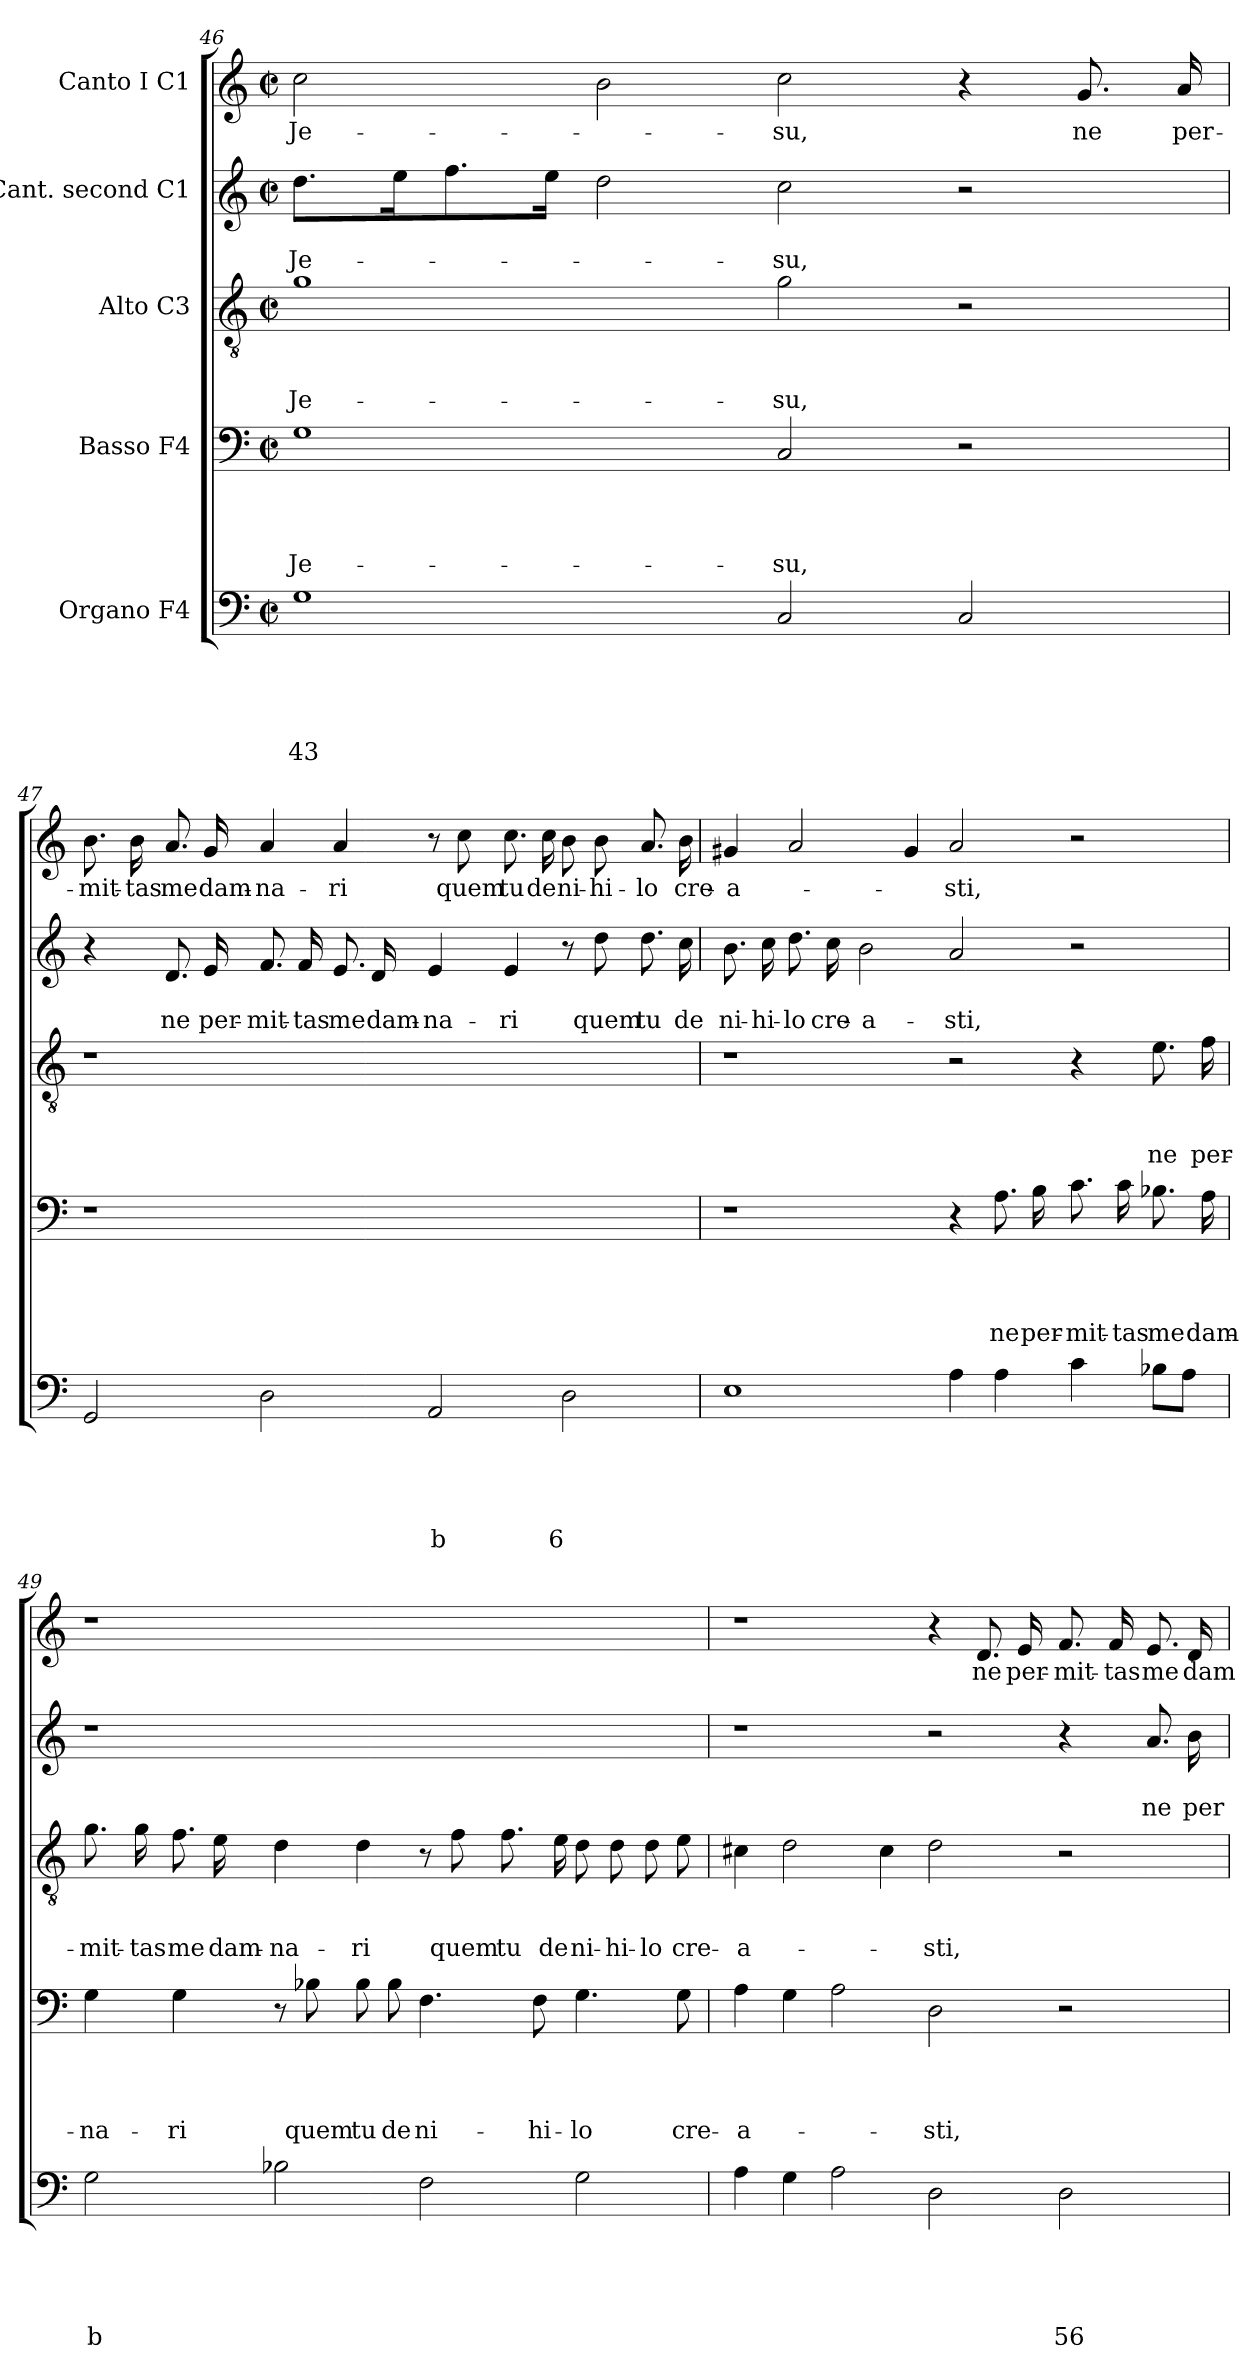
**kern	**text	**text	**text	**text	**text	**kern	**text	**text	**text	**text	**kern	**text	**text	**text	**kern	**text	**text	**kern	**text
*part5	*part5	*part5	*part5	*part5	*part5	*part4	*part4	*part4	*part4	*part4	*part3	*part3	*part3	*part3	*part2	*part2	*part2	*part1	*part1
*staff5	*staff5	*staff5	*staff5	*staff5	*staff5	*staff4	*staff4	*staff4	*staff4	*staff4	*staff3	*staff3	*staff3	*staff3	*staff2	*staff2	*staff2	*staff1	*staff1
*I"Organo F4	*	*	*	*	*	*I"Basso F4	*	*	*	*	*I"Alto C3	*	*	*	*I"Cant. second C1	*	*	*I"Canto I C1	*
*clefF4	*	*	*	*	*	*clefF4	*	*	*	*	*clefGv2	*	*	*	*clefG2	*	*	*clefG2	*
*k[]	*	*	*	*	*	*k[]	*	*	*	*	*k[]	*	*	*	*k[]	*	*	*k[]	*
*C:	*	*	*	*	*	*C:	*	*	*	*	*C:	*	*	*	*C:	*	*	*C:	*
*M2/2	*	*	*	*	*	*M2/2	*	*	*	*	*M2/2	*	*	*	*M2/2	*	*	*M2/2	*
*met(c|)	*	*	*	*	*	*met(c|)	*	*	*	*	*met(c|)	*	*	*	*met(c|)	*	*	*met(c|)	*
=46	=46	=46	=46	=46	=46	=46	=46	=46	=46	=46	=46	=46	=46	=46	=46	=46	=46	=46	=46
!	!	!	!	!	!LO:LY:b	!	!	!	!	!LO:LY:b	!	!	!	!LO:LY:b	!	!	!LO:LY:b	!	!LO:LY:b
1G	.	.	.	.	43	1G	.	.	.	Je-	1g	.	.	Je-	8.dd\L	.	Je-	2cc\	Je-
.	.	.	.	.	.	.	.	.	.	.	.	.	.	.	16ee\k	.	.	.	.
.	.	.	.	.	.	.	.	.	.	.	.	.	.	.	8.ff\	.	.	.	.
.	.	.	.	.	.	.	.	.	.	.	.	.	.	.	16ee\Jk	.	.	.	.
.	.	.	.	.	.	.	.	.	.	.	.	.	.	.	2dd\	.	.	2b\	.
!	!	!	!	!	!	!	!	!	!	!LO:LY:b	!	!	!	!LO:LY:b	!	!	!LO:LY:b	!	!LO:LY:b
2C/	.	.	.	.	.	2C/	.	.	.	-su,	2g\	.	.	-su,	2cc\	.	-su,	2cc\	-su,
2C/	.	.	.	.	.	2r	.	.	.	.	2r	.	.	.	2r	.	.	4r	.
!	!	!	!	!	!	!	!	!	!	!	!	!	!	!	!	!	!	!	!LO:LY:b
.	.	.	.	.	.	.	.	.	.	.	.	.	.	.	.	.	.	8.g/	ne
!	!	!	!	!	!	!	!	!	!	!	!	!	!	!	!	!	!	!	!LO:LY:b
.	.	.	.	.	.	.	.	.	.	.	.	.	.	.	.	.	.	16a/	per-
=47	=47	=47	=47	=47	=47	=47	=47	=47	=47	=47	=47	=47	=47	=47	=47	=47	=47	=47	=47
!	!	!	!	!	!	!	!	!	!	!	!	!	!	!	!	!	!	!	!LO:LY:b
2GG/	.	.	.	.	.	1r	.	.	.	.	1r	.	.	.	4r	.	.	8.b\	-mit-
!	!	!	!	!	!	!	!	!	!	!	!	!	!	!	!	!	!	!	!LO:LY:b
.	.	.	.	.	.	.	.	.	.	.	.	.	.	.	.	.	.	16b\	-tas
!	!	!	!	!	!	!	!	!	!	!	!	!	!	!	!	!	!LO:LY:b	!	!LO:LY:b
.	.	.	.	.	.	.	.	.	.	.	.	.	.	.	8.d/	.	ne	8.a/	me
!	!	!	!	!	!	!	!	!	!	!	!	!	!	!	!	!	!LO:LY:b	!	!LO:LY:b
.	.	.	.	.	.	.	.	.	.	.	.	.	.	.	16e/	.	per-	16g/	dam-
!	!	!	!	!	!	!	!	!	!	!	!	!	!	!	!	!	!LO:LY:b	!	!LO:LY:b
2D\	.	.	.	.	.	.	.	.	.	.	.	.	.	.	8.f/	.	-mit-	4a/	-na-
!	!	!	!	!	!	!	!	!	!	!	!	!	!	!	!	!	!LO:LY:b	!	!
.	.	.	.	.	.	.	.	.	.	.	.	.	.	.	16f/	.	-tas	.	.
!	!	!	!	!	!	!	!	!	!	!	!	!	!	!	!	!	!LO:LY:b	!	!LO:LY:b
.	.	.	.	.	.	.	.	.	.	.	.	.	.	.	8.e/	.	me	4a/	-ri
!	!	!	!	!	!	!	!	!	!	!	!	!	!	!	!	!	!LO:LY:b	!	!
.	.	.	.	.	.	.	.	.	.	.	.	.	.	.	16d/	.	dam-	.	.
!	!	!	!	!	!LO:LY:b	!	!	!	!	!	!	!	!	!	!	!	!LO:LY:b	!	!
2AA/	.	.	.	.	b	1ryy	.	.	.	.	1ryy	.	.	.	4e/	.	-na-	8r	.
!	!	!	!	!	!	!	!	!	!	!	!	!	!	!	!	!	!	!	!LO:LY:b
.	.	.	.	.	.	.	.	.	.	.	.	.	.	.	.	.	.	8cc\	quem
!	!	!	!	!	!	!	!	!	!	!	!	!	!	!	!	!	!LO:LY:b	!	!LO:LY:b
.	.	.	.	.	.	.	.	.	.	.	.	.	.	.	4e/	.	-ri	8.cc\	tu
!	!	!	!	!	!	!	!	!	!	!	!	!	!	!	!	!	!	!	!LO:LY:b
.	.	.	.	.	.	.	.	.	.	.	.	.	.	.	.	.	.	16cc\	de
!	!	!	!	!	!LO:LY:b	!	!	!	!	!	!	!	!	!	!	!	!	!	!LO:LY:b
2D\	.	.	.	.	6	.	.	.	.	.	.	.	.	.	8r	.	.	8b\	ni-
!	!	!	!	!	!	!	!	!	!	!	!	!	!	!	!	!	!LO:LY:b	!	!LO:LY:b
.	.	.	.	.	.	.	.	.	.	.	.	.	.	.	8dd\	.	quem	8b\	-hi-
!	!	!	!	!	!	!	!	!	!	!	!	!	!	!	!	!	!LO:LY:b	!	!LO:LY:b
.	.	.	.	.	.	.	.	.	.	.	.	.	.	.	8.dd\	.	tu	8.a/	-lo
!	!	!	!	!	!	!	!	!	!	!	!	!	!	!	!	!	!LO:LY:b	!	!LO:LY:b
.	.	.	.	.	.	.	.	.	.	.	.	.	.	.	16cc\	.	de	16b\	cre-
!!LO:LB:g=z
=48	=48	=48	=48	=48	=48	=48	=48	=48	=48	=48	=48	=48	=48	=48	=48	=48	=48	=48	=48
!	!	!	!	!	!	!	!	!	!	!	!	!	!	!	!	!	!LO:LY:b	!	!LO:LY:b
1E	.	.	.	.	.	1r	.	.	.	.	1r	.	.	.	8.b\	.	ni-	4g#X/	-a-
!	!	!	!	!	!	!	!	!	!	!	!	!	!	!	!	!	!LO:LY:b	!	!
.	.	.	.	.	.	.	.	.	.	.	.	.	.	.	16cc\	.	-hi-	.	.
!	!	!	!	!	!	!	!	!	!	!	!	!	!	!	!	!	!LO:LY:b	!	!
.	.	.	.	.	.	.	.	.	.	.	.	.	.	.	8.dd\	.	-lo	2a/	.
!	!	!	!	!	!	!	!	!	!	!	!	!	!	!	!	!	!LO:LY:b	!	!
.	.	.	.	.	.	.	.	.	.	.	.	.	.	.	16cc\	.	cre-	.	.
!	!	!	!	!	!	!	!	!	!	!	!	!	!	!	!	!	!LO:LY:b	!	!
.	.	.	.	.	.	.	.	.	.	.	.	.	.	.	2b\	.	-a-	.	.
.	.	.	.	.	.	.	.	.	.	.	.	.	.	.	.	.	.	4g#/	.
!	!	!	!	!	!	!	!	!	!	!	!	!	!	!	!	!	!LO:LY:b	!	!LO:LY:b
4A\	.	.	.	.	.	4r	.	.	.	.	2r	.	.	.	2a/	.	-sti,	2a/	-sti,
!	!	!	!	!	!	!	!	!	!	!LO:LY:b	!	!	!	!	!	!	!	!	!
4A\	.	.	.	.	.	8.A\	.	.	.	ne	.	.	.	.	.	.	.	.	.
!	!	!	!	!	!	!	!	!	!	!LO:LY:b	!	!	!	!	!	!	!	!	!
.	.	.	.	.	.	16B\	.	.	.	per-	.	.	.	.	.	.	.	.	.
!	!	!	!	!	!	!	!	!	!	!LO:LY:b	!	!	!	!	!	!	!	!	!
4c\	.	.	.	.	.	8.c\	.	.	.	-mit-	4r	.	.	.	2r	.	.	2r	.
!	!	!	!	!	!	!	!	!	!	!LO:LY:b	!	!	!	!	!	!	!	!	!
.	.	.	.	.	.	16c\	.	.	.	-tas	.	.	.	.	.	.	.	.	.
!	!	!	!	!	!	!	!	!	!	!LO:LY:b	!	!	!	!LO:LY:b	!	!	!	!	!
8B-X\L	.	.	.	.	.	8.B-X\	.	.	.	me	8.e\	.	.	ne	.	.	.	.	.
8A\J	.	.	.	.	.	.	.	.	.	.	.	.	.	.	.	.	.	.	.
!	!	!	!	!	!	!	!	!	!	!LO:LY:b	!	!	!	!LO:LY:b	!	!	!	!	!
.	.	.	.	.	.	16A\	.	.	.	dam-	16f\	.	.	per-	.	.	.	.	.
=49	=49	=49	=49	=49	=49	=49	=49	=49	=49	=49	=49	=49	=49	=49	=49	=49	=49	=49	=49
!	!	!	!	!	!LO:LY:b	!	!	!	!	!LO:LY:b	!	!	!	!LO:LY:b	!	!	!	!	!
2G\	.	.	.	.	b	4G\	.	.	.	-na-	8.g\	.	.	-mit-	1r	.	.	1r	.
!	!	!	!	!	!	!	!	!	!	!	!	!	!	!LO:LY:b	!	!	!	!	!
.	.	.	.	.	.	.	.	.	.	.	16g\	.	.	-tas	.	.	.	.	.
!	!	!	!	!	!	!	!	!	!	!LO:LY:b	!	!	!	!LO:LY:b	!	!	!	!	!
.	.	.	.	.	.	4G\	.	.	.	-ri	8.f\	.	.	me	.	.	.	.	.
!	!	!	!	!	!	!	!	!	!	!	!	!	!	!LO:LY:b	!	!	!	!	!
.	.	.	.	.	.	.	.	.	.	.	16e\	.	.	dam-	.	.	.	.	.
!	!	!	!	!	!	!	!	!	!	!	!	!	!	!LO:LY:b	!	!	!	!	!
2B-X\	.	.	.	.	.	8r	.	.	.	.	4d\	.	.	-na-	.	.	.	.	.
!	!	!	!	!	!	!	!	!	!	!LO:LY:b	!	!	!	!	!	!	!	!	!
.	.	.	.	.	.	8B-X\	.	.	.	quem	.	.	.	.	.	.	.	.	.
!	!	!	!	!	!	!	!	!	!	!LO:LY:b	!	!	!	!LO:LY:b	!	!	!	!	!
.	.	.	.	.	.	8B-\	.	.	.	tu	4d\	.	.	-ri	.	.	.	.	.
!	!	!	!	!	!	!	!	!	!	!LO:LY:b	!	!	!	!	!	!	!	!	!
.	.	.	.	.	.	8B-\	.	.	.	de	.	.	.	.	.	.	.	.	.
!	!	!	!	!	!	!	!	!	!	!LO:LY:b	!	!	!	!	!	!	!	!	!
2F\	.	.	.	.	.	4.F\	.	.	.	ni-	8r	.	.	.	1ryy	.	.	1ryy	.
!	!	!	!	!	!	!	!	!	!	!	!	!	!	!LO:LY:b	!	!	!	!	!
.	.	.	.	.	.	.	.	.	.	.	8f\	.	.	quem	.	.	.	.	.
!	!	!	!	!	!	!	!	!	!	!	!	!	!	!LO:LY:b	!	!	!	!	!
.	.	.	.	.	.	.	.	.	.	.	8.f\	.	.	tu	.	.	.	.	.
!	!	!	!	!	!	!	!	!	!	!LO:LY:b	!	!	!	!	!	!	!	!	!
.	.	.	.	.	.	8F\	.	.	.	-hi-	.	.	.	.	.	.	.	.	.
!	!	!	!	!	!	!	!	!	!	!	!	!	!	!LO:LY:b	!	!	!	!	!
.	.	.	.	.	.	.	.	.	.	.	16e\	.	.	de	.	.	.	.	.
!	!	!	!	!	!	!	!	!	!	!LO:LY:b	!	!	!	!LO:LY:b	!	!	!	!	!
2G\	.	.	.	.	.	4.G\	.	.	.	-lo	8d\	.	.	ni-	.	.	.	.	.
!	!	!	!	!	!	!	!	!	!	!	!	!	!	!LO:LY:b	!	!	!	!	!
.	.	.	.	.	.	.	.	.	.	.	8d\	.	.	-hi-	.	.	.	.	.
!	!	!	!	!	!	!	!	!	!	!	!	!	!	!LO:LY:b	!	!	!	!	!
.	.	.	.	.	.	.	.	.	.	.	8d\	.	.	-lo	.	.	.	.	.
!	!	!	!	!	!	!	!	!	!	!LO:LY:b	!	!	!	!LO:LY:b	!	!	!	!	!
.	.	.	.	.	.	8G\	.	.	.	cre-	8e\	.	.	cre-	.	.	.	.	.
!!LO:LB:g=z
=50	=50	=50	=50	=50	=50	=50	=50	=50	=50	=50	=50	=50	=50	=50	=50	=50	=50	=50	=50
!	!	!	!	!	!	!	!	!	!	!LO:LY:b	!	!	!	!LO:LY:b	!	!	!	!	!
4A\	.	.	.	.	.	4A\	.	.	.	-a-	4c#X\	.	.	-a-	1r	.	.	1r	.
4G\	.	.	.	.	.	4G\	.	.	.	.	2d\	.	.	.	.	.	.	.	.
2A\	.	.	.	.	.	2A\	.	.	.	.	.	.	.	.	.	.	.	.	.
.	.	.	.	.	.	.	.	.	.	.	4c#\	.	.	.	.	.	.	.	.
!	!	!	!	!	!	!	!	!	!	!LO:LY:b	!	!	!	!LO:LY:b	!	!	!	!	!
2D\	.	.	.	.	.	2D\	.	.	.	-sti,	2d\	.	.	-sti,	2r	.	.	4r	.
!	!	!	!	!	!	!	!	!	!	!	!	!	!	!	!	!	!	!	!LO:LY:b
.	.	.	.	.	.	.	.	.	.	.	.	.	.	.	.	.	.	8.d/	ne
!	!	!	!	!	!	!	!	!	!	!	!	!	!	!	!	!	!	!	!LO:LY:b
.	.	.	.	.	.	.	.	.	.	.	.	.	.	.	.	.	.	16e/	per-
!	!	!	!	!	!LO:LY:b	!	!	!	!	!	!	!	!	!	!	!	!	!	!LO:LY:b
2D\	.	.	.	.	56	2r	.	.	.	.	2r	.	.	.	4r	.	.	8.f/	-mit-
!	!	!	!	!	!	!	!	!	!	!	!	!	!	!	!	!	!	!	!LO:LY:b
.	.	.	.	.	.	.	.	.	.	.	.	.	.	.	.	.	.	16f/	-tas
!	!	!	!	!	!	!	!	!	!	!	!	!	!	!	!	!	!LO:LY:b	!	!LO:LY:b
.	.	.	.	.	.	.	.	.	.	.	.	.	.	.	8.a/	.	ne	8.e/	me
!	!	!	!	!	!	!	!	!	!	!	!	!	!	!	!	!	!LO:LY:b	!	!LO:LY:b
.	.	.	.	.	.	.	.	.	.	.	.	.	.	.	16b\	.	per-	16d/	dam-
=	=	=	=	=	=	=	=	=	=	=	=	=	=	=	=	=	=	=	=
*-	*-	*-	*-	*-	*-	*-	*-	*-	*-	*-	*-	*-	*-	*-	*-	*-	*-	*-	*-
